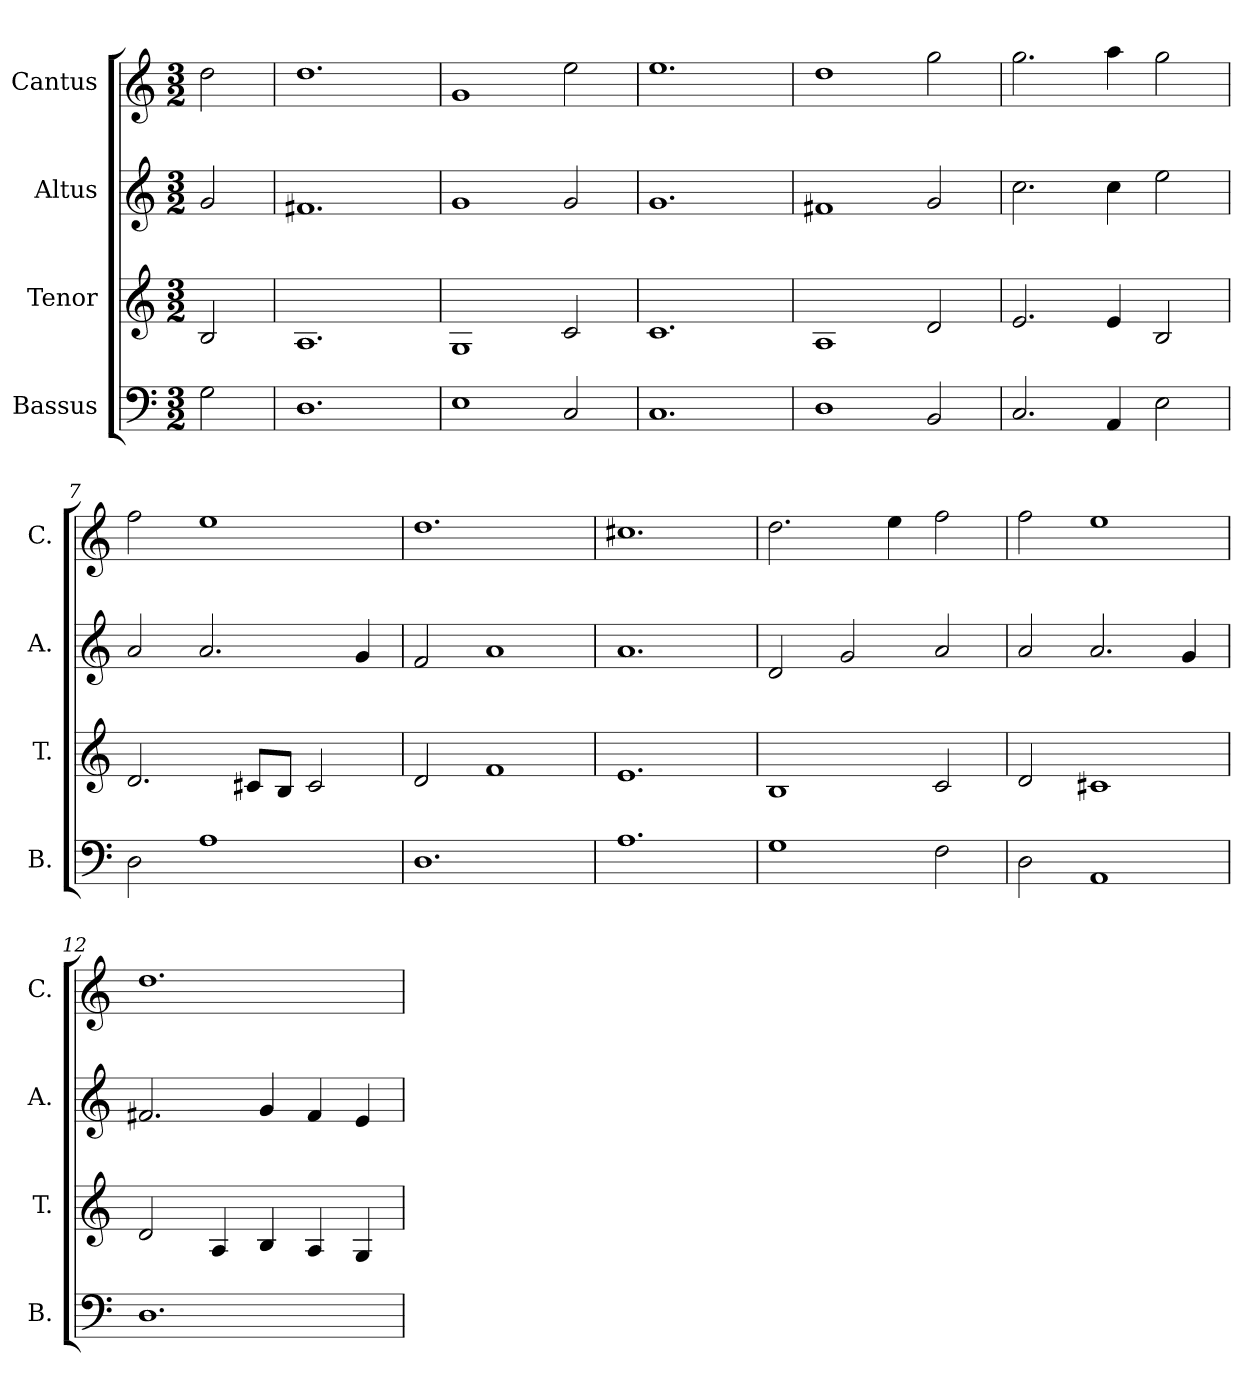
**kern	**kern	**kern	**kern
*part4	*part3	*part2	*part1
*staff4	*staff3	*staff2	*staff1
*I"Bassus	*I"Tenor	*I"Altus	*I"Cantus
*I'B.	*I'T.	*I'A.	*I'C.
*clefF4	*clefG2	*clefG2	*clefG2
*k[]	*k[]	*k[]	*k[]
*C:	*C:	*C:	*C:
*M3/2	*M3/2	*M3/2	*M3/2
=1	=1	=1	=1
2G\	2B/	2g/	2dd\
=2	=2	=2	=2
1.D\	1.A/	1.f#X/	1.dd\
=3	=3	=3	=3
1E\	1G/	1g/	1g/
2C/	2c/	2g/	2ee\
=4	=4	=4	=4
1.C/	1.c/	1.g/	1.ee\
=5	=5	=5	=5
1D\	1A/	1f#X/	1dd\
2BB/	2d/	2g/	2gg\
=6	=6	=6	=6
2.C/	2.e/	2.cc\	2.gg\
4AA/	4e/	4cc\	4aa\
2E\	2B/	2ee\	2gg\
=7	=7	=7	=7
2D\	2.d/	2a/	2ff\
1A\	.	2.a/	1ee\
.	8c#X/L	.	.
.	8B/J	.	.
.	2c#/	.	.
.	.	4g/	.
=8	=8	=8	=8
1.D\	2d/	2f/	1.dd\
.	1f/	1a/	.
=9	=9	=9	=9
1.A\	1.e/	1.a/	1.cc#X\
=10	=10	=10	=10
1G\	1B/	2d/	2.dd\
.	.	2g/	.
.	.	.	4ee\
2F\	2c/	2a/	2ff\
=11	=11	=11	=11
2D\	2d/	2a/	2ff\
1AA/	1c#X/	2.a/	1ee\
.	.	4g/	.
!!LO:LB:g=z
=12	=12	=12	=12
1.D\	2d/	2.f#X/	1.dd\
.	4A/	.	.
.	4B/	4g/	.
.	4A/	4f#/	.
.	4G/	4e/	.
=	=	=	=
*-	*-	*-	*-
